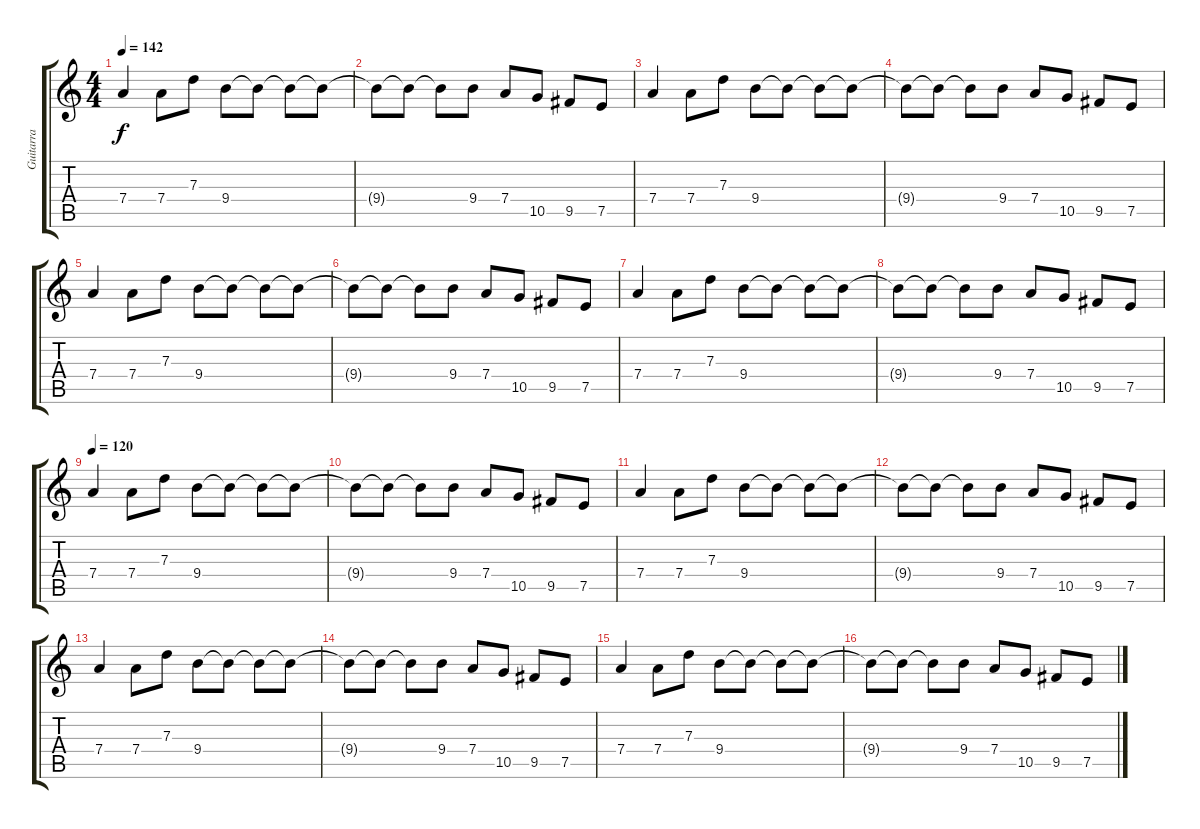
\track ("Guitarra" "Guitarra") {instrument overdrivenguitar}
\staff {score tabs}
\tuning (E4 B3 G3 D3 A2 E2) {hide}
\ts (4 4)
\tempo 142
\clef g2
\ks c
7.4.4{dy f volume 16 instrument electricguitarclean} 7.4.8 7.3.8 9.4.8 9.4{t}.8 9.4{t}.8 9.4{t}.8 |
9.4{t}.8 9.4{t}.8 9.4{t}.8 9.4.8 7.4.8 10.5.8 9.5.8 7.5.8 |
7.4.4{volume 16 instrument electricguitarclean} 7.4.8 7.3.8 9.4.8 9.4{t}.8 9.4{t}.8 9.4{t}.8 |
9.4{t}.8 9.4{t}.8 9.4{t}.8 9.4.8 7.4.8 10.5.8 9.5.8 7.5.8 |
7.4.4{volume 16 instrument electricguitarclean} 7.4.8 7.3.8 9.4.8 9.4{t}.8 9.4{t}.8 9.4{t}.8 |
9.4{t}.8 9.4{t}.8 9.4{t}.8 9.4.8 7.4.8 10.5.8 9.5.8 7.5.8 |
7.4.4{volume 16 instrument electricguitarclean} 7.4.8 7.3.8 9.4.8 9.4{t}.8 9.4{t}.8 9.4{t}.8 |
9.4{t}.8 9.4{t}.8 9.4{t}.8 9.4.8 7.4.8 10.5.8 9.5.8 7.5.8 |
\tempo 120
7.4.4{volume 16 instrument electricguitarclean} 7.4.8 7.3.8 9.4.8 9.4{t}.8 9.4{t}.8 9.4{t}.8 |
9.4{t}.8 9.4{t}.8 9.4{t}.8 9.4.8 7.4.8 10.5.8 9.5.8 7.5.8 |
7.4.4{volume 16 instrument electricguitarclean} 7.4.8 7.3.8 9.4.8 9.4{t}.8 9.4{t}.8 9.4{t}.8 |
9.4{t}.8 9.4{t}.8 9.4{t}.8 9.4.8 7.4.8 10.5.8 9.5.8 7.5.8 |
7.4.4{volume 16 instrument electricguitarclean} 7.4.8 7.3.8 9.4.8 9.4{t}.8 9.4{t}.8 9.4{t}.8 |
9.4{t}.8 9.4{t}.8 9.4{t}.8 9.4.8 7.4.8 10.5.8 9.5.8 7.5.8 |
7.4.4{volume 16 instrument electricguitarclean} 7.4.8 7.3.8 9.4.8 9.4{t}.8 9.4{t}.8 9.4{t}.8 |
9.4{t}.8 9.4{t}.8 9.4{t}.8 9.4.8 7.4.8 10.5.8 9.5.8 7.5.8
